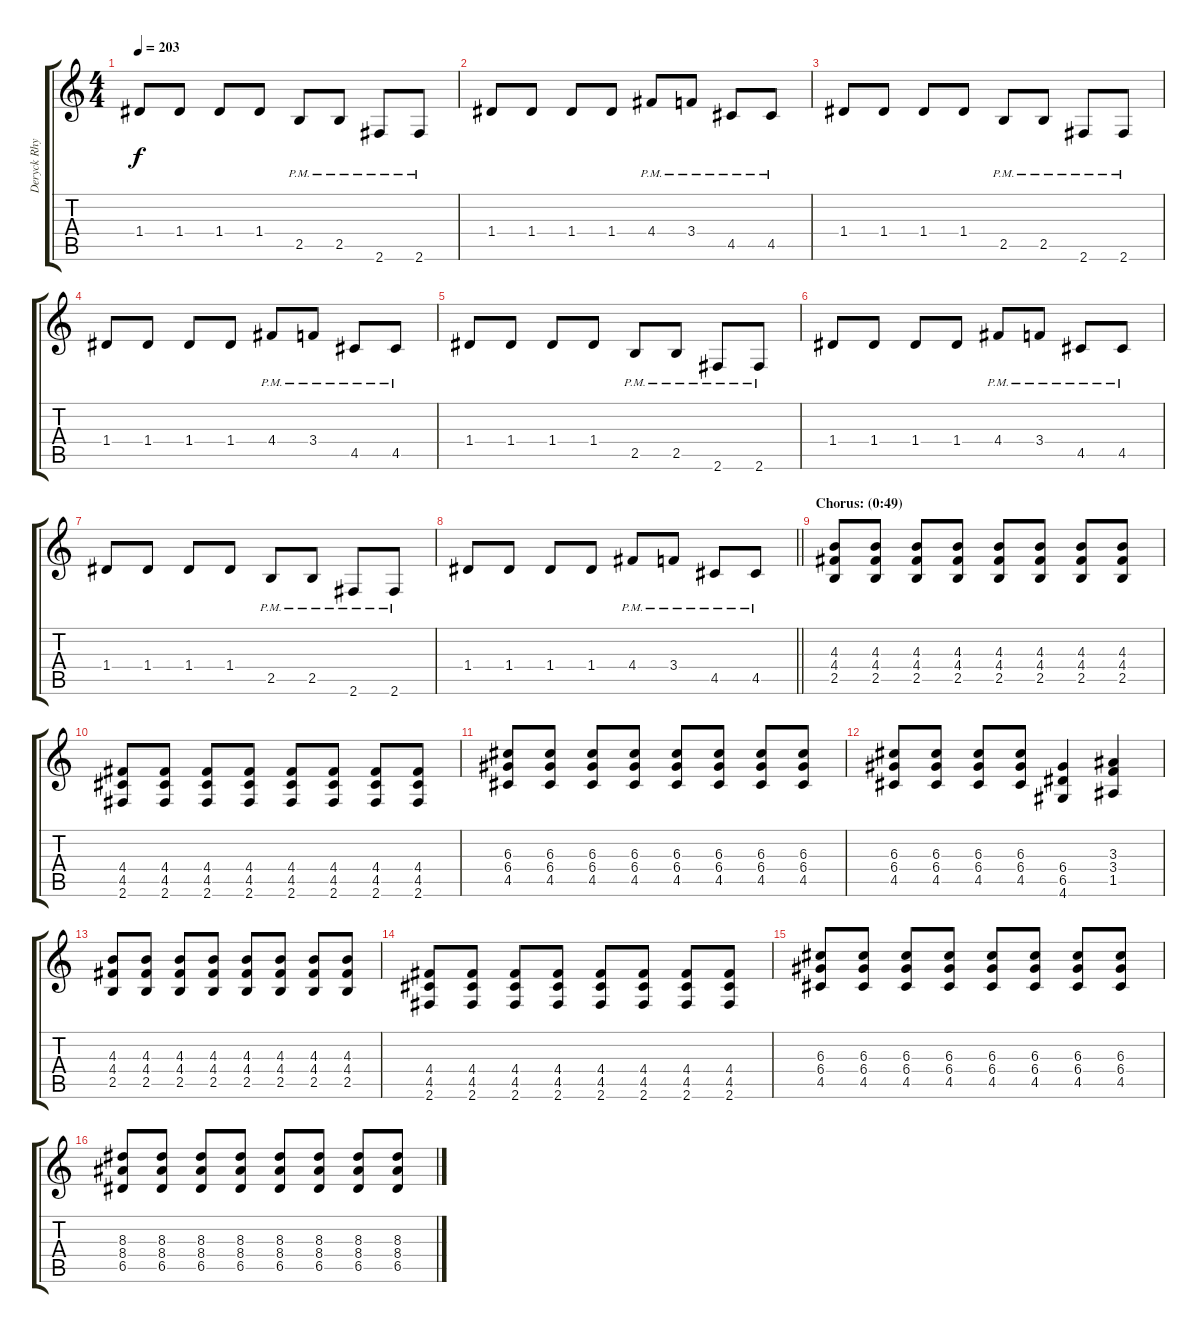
\track ("Deryck Rhythm" "Deryck Rhy") {instrument overdrivenguitar}
\staff {score tabs}
\tuning (E4 B3 G3 D3 A2 E2) {hide}
\ts (4 4)
\tempo 203
\clef g2
\ks c
1.4.8{dy f} 1.4.8 1.4.8 1.4.8 2.5{pm}.8 2.5{pm}.8 2.6{pm}.8 2.6{pm}.8 |
1.4.8 1.4.8 1.4.8 1.4.8 4.4{pm}.8 3.4{pm}.8 4.5{pm}.8 4.5{pm}.8 |
1.4.8 1.4.8 1.4.8 1.4.8 2.5{pm}.8 2.5{pm}.8 2.6{pm}.8 2.6{pm}.8 |
1.4.8 1.4.8 1.4.8 1.4.8 4.4{pm}.8 3.4{pm}.8 4.5{pm}.8 4.5{pm}.8 |
1.4.8 1.4.8 1.4.8 1.4.8 2.5{pm}.8 2.5{pm}.8 2.6{pm}.8 2.6{pm}.8 |
1.4.8 1.4.8 1.4.8 1.4.8 4.4{pm}.8 3.4{pm}.8 4.5{pm}.8 4.5{pm}.8 |
1.4.8 1.4.8 1.4.8 1.4.8 2.5{pm}.8 2.5{pm}.8 2.6{pm}.8 2.6{pm}.8 |
\barLineRight lightlight
1.4.8 1.4.8 1.4.8 1.4.8 4.4{pm}.8 3.4{pm}.8 4.5{pm}.8 4.5{pm}.8 |
\section ("" "Chorus: (0:49)")
(4.3 4.4 2.5).8 (4.3 4.4 2.5).8 (4.3 4.4 2.5).8 (4.3 4.4 2.5).8 (4.3 4.4 2.5).8 (4.3 4.4 2.5).8 (4.3 4.4 2.5).8 (4.3 4.4 2.5).8 |
(4.4 4.5 2.6).8 (4.4 4.5 2.6).8 (4.4 4.5 2.6).8 (4.4 4.5 2.6).8 (4.4 4.5 2.6).8 (4.4 4.5 2.6).8 (4.4 4.5 2.6).8 (4.4 4.5 2.6).8 |
(6.3 6.4 4.5).8 (6.3 6.4 4.5).8 (6.3 6.4 4.5).8 (6.3 6.4 4.5).8 (6.3 6.4 4.5).8 (6.3 6.4 4.5).8 (6.3 6.4 4.5).8 (6.3 6.4 4.5).8 |
(6.3 6.4 4.5).8 (6.3 6.4 4.5).8 (6.3 6.4 4.5).8 (6.3 6.4 4.5).8 (6.4 6.5 4.6).4 (3.3 3.4 1.5).4 |
(4.3 4.4 2.5).8 (4.3 4.4 2.5).8 (4.3 4.4 2.5).8 (4.3 4.4 2.5).8 (4.3 4.4 2.5).8 (4.3 4.4 2.5).8 (4.3 4.4 2.5).8 (4.3 4.4 2.5).8 |
(4.4 4.5 2.6).8 (4.4 4.5 2.6).8 (4.4 4.5 2.6).8 (4.4 4.5 2.6).8 (4.4 4.5 2.6).8 (4.4 4.5 2.6).8 (4.4 4.5 2.6).8 (4.4 4.5 2.6).8 |
(6.3 6.4 4.5).8 (6.3 6.4 4.5).8 (6.3 6.4 4.5).8 (6.3 6.4 4.5).8 (6.3 6.4 4.5).8 (6.3 6.4 4.5).8 (6.3 6.4 4.5).8 (6.3 6.4 4.5).8 |
(8.3 8.4 6.5).8 (8.3 8.4 6.5).8 (8.3 8.4 6.5).8 (8.3 8.4 6.5).8 (8.3 8.4 6.5).8 (8.3 8.4 6.5).8 (8.3 8.4 6.5).8 (8.3 8.4 6.5).8
